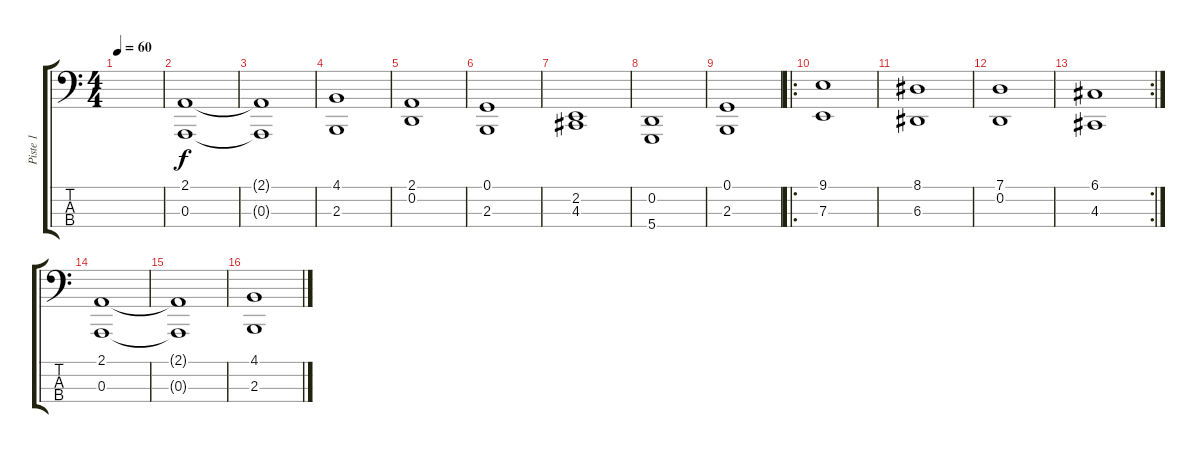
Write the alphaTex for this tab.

\track ("Piste 1" "Piste 1") {instrument synthstrings1}
\staff {score tabs}
\tuning (G2 D2 A1 D1) {hide}
\ts (4 4)
\tempo 60
\clef f4
\ks c
|
(2.1 0.3).1{volume 16} |
(2.1{t} 0.3{t}).1 |
(4.1 2.3).1 |
(2.1 0.2).1 |
(0.1 2.3).1 |
(2.2 4.3).1 |
(0.2 5.4).1 |
(0.1 2.3).1 |
\ro
(9.1 7.3).1 |
(8.1 6.3).1 |
(7.1 0.2).1 |
\rc 2
(6.1 4.3).1 |
(2.1 0.3).1 |
(2.1{t} 0.3{t}).1 |
(4.1 2.3).1
